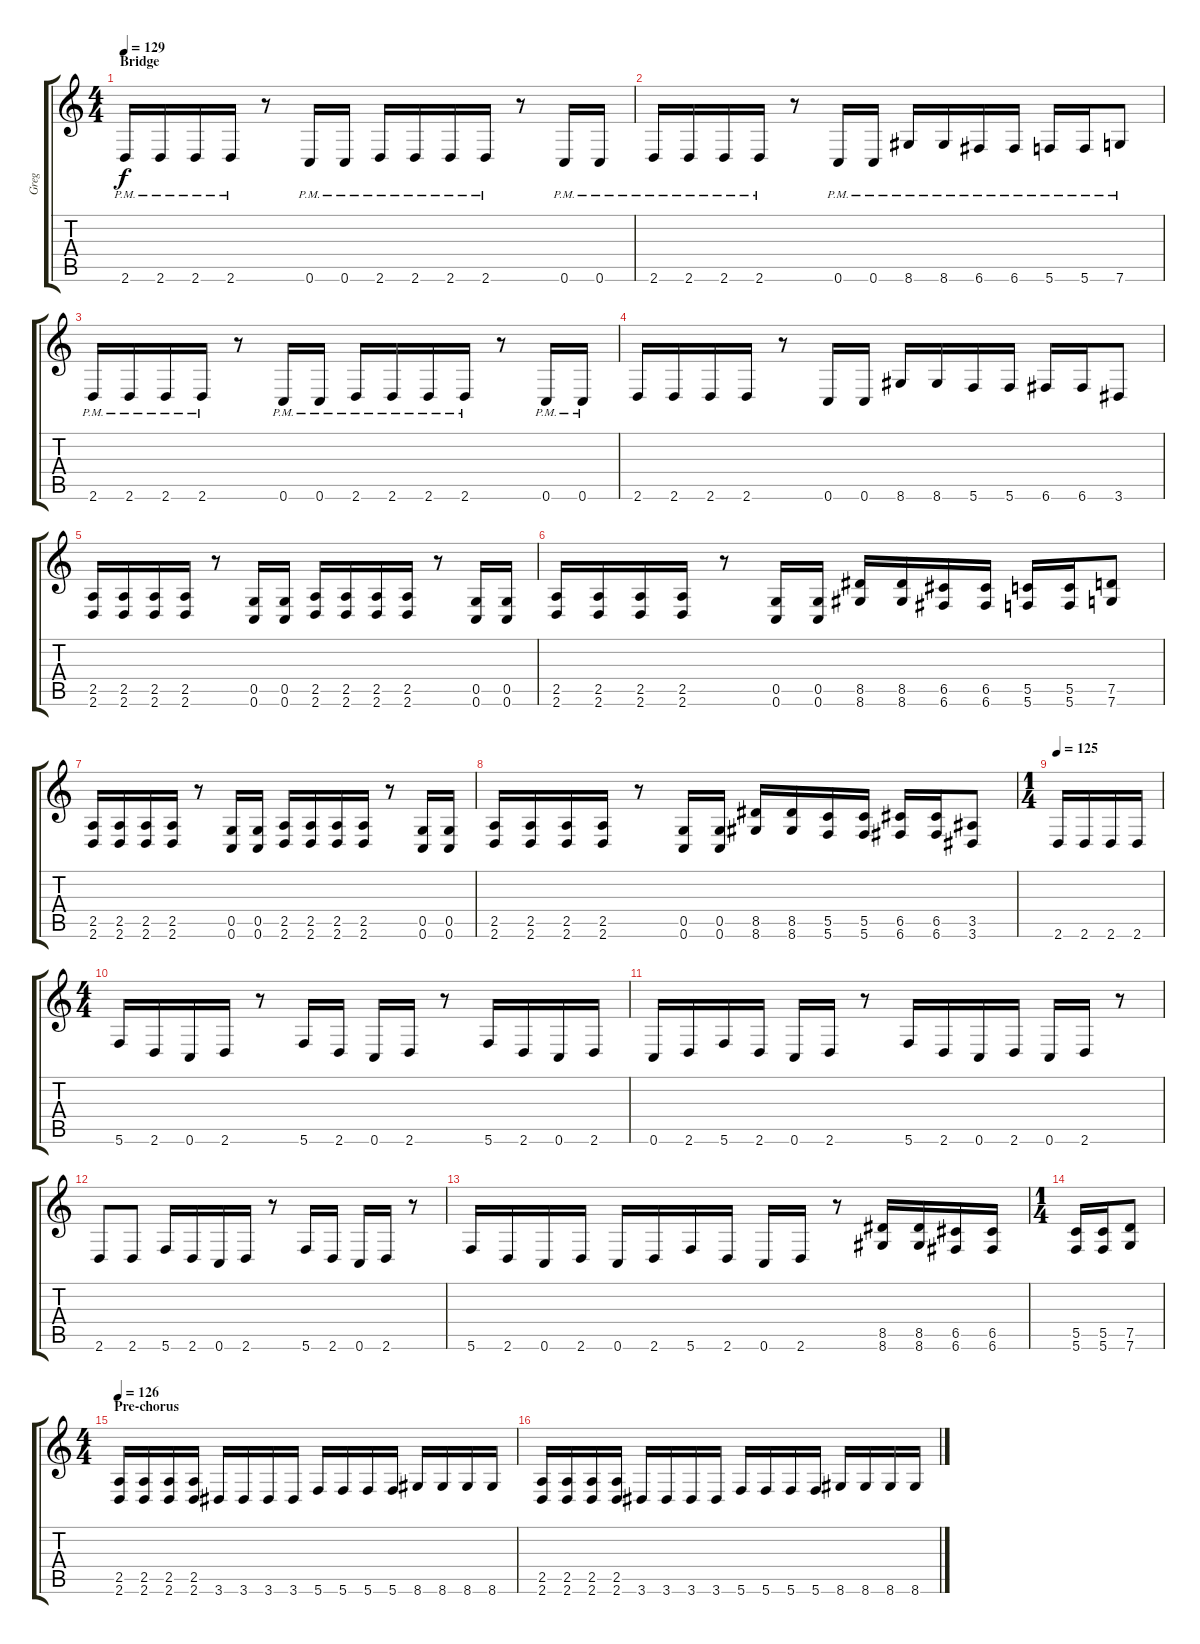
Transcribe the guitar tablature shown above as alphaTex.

\track ("Greg" "Greg") {instrument distortionguitar}
\staff {score tabs}
\tuning (D4 A3 F3 C3 G2 C2) {hide}
\ts (4 4)
\section ("" "Bridge")
\tempo 129
\clef g2
\ks c
2.6{pm}.16{dy f} 2.6{pm}.16 2.6{pm}.16 2.6{pm}.16 r.8 0.6{pm}.16 0.6{pm}.16 2.6{pm}.16 2.6{pm}.16 2.6{pm}.16 2.6{pm}.16 r.8 0.6{pm}.16 0.6{pm}.16 |
2.6{pm}.16 2.6{pm}.16 2.6{pm}.16 2.6{pm}.16 r.8 0.6{pm}.16 0.6{pm}.16 8.6{pm}.16 8.6{pm}.16 6.6{pm}.16 6.6{pm}.16 5.6{pm}.16 5.6{pm}.16 7.6{pm}.8 |
2.6{pm}.16 2.6{pm}.16 2.6{pm}.16 2.6{pm}.16 r.8 0.6{pm}.16 0.6{pm}.16 2.6{pm}.16 2.6{pm}.16 2.6{pm}.16 2.6{pm}.16 r.8 0.6{pm}.16 0.6{pm}.16 |
2.6.16 2.6.16 2.6.16 2.6.16 r.8 0.6.16 0.6.16 8.6.16 8.6.16 5.6.16 5.6.16 6.6.16 6.6.16 3.6.8 |
(2.5 2.6).16 (2.5 2.6).16 (2.5 2.6).16 (2.5 2.6).16 r.8 (0.5 0.6).16 (0.5 0.6).16 (2.5 2.6).16 (2.5 2.6).16 (2.5 2.6).16 (2.5 2.6).16 r.8 (0.5 0.6).16 (0.5 0.6).16 |
(2.5 2.6).16 (2.5 2.6).16 (2.5 2.6).16 (2.5 2.6).16 r.8 (0.5 0.6).16 (0.5 0.6).16 (8.5 8.6).16 (8.5 8.6).16 (6.5 6.6).16 (6.5 6.6).16 (5.5 5.6).16 (5.5 5.6).16 (7.5 7.6).8 |
(2.5 2.6).16 (2.5 2.6).16 (2.5 2.6).16 (2.5 2.6).16 r.8 (0.5 0.6).16 (0.5 0.6).16 (2.5 2.6).16 (2.5 2.6).16 (2.5 2.6).16 (2.5 2.6).16 r.8 (0.5 0.6).16 (0.5 0.6).16 |
(2.5 2.6).16 (2.5 2.6).16 (2.5 2.6).16 (2.5 2.6).16 r.8 (0.5 0.6).16 (0.5 0.6).16 (8.5 8.6).16 (8.5 8.6).16 (5.5 5.6).16 (5.5 5.6).16 (6.5 6.6).16 (6.5 6.6).16 (3.5 3.6).8 |
\ts (1 4)
\tempo 125
2.6.16 2.6.16 2.6.16 2.6.16 |
\ts (4 4)
5.6.16 2.6.16 0.6.16 2.6.16 r.8 5.6.16 2.6.16 0.6.16 2.6.16 r.8 5.6.16 2.6.16 0.6.16 2.6.16 |
0.6.16 2.6.16 5.6.16 2.6.16 0.6.16 2.6.16 r.8 5.6.16 2.6.16 0.6.16 2.6.16 0.6.16 2.6.16 r.8 |
2.6.8 2.6.8 5.6.16 2.6.16 0.6.16 2.6.16 r.8 5.6.16 2.6.16 0.6.16 2.6.16 r.8 |
5.6.16 2.6.16 0.6.16 2.6.16 0.6.16 2.6.16 5.6.16 2.6.16 0.6.16 2.6.16 r.8 (8.5 8.6).16 (8.5 8.6).16 (6.5 6.6).16 (6.5 6.6).16 |
\ts (1 4)
(5.5 5.6).16 (5.5 5.6).16 (7.5 7.6).8 |
\ts (4 4)
\section ("" "Pre-chorus")
\tempo 126
(2.5 2.6).16 (2.5 2.6).16 (2.5 2.6).16 (2.5 2.6).16 3.6.16 3.6.16 3.6.16 3.6.16 5.6.16 5.6.16 5.6.16 5.6.16 8.6.16 8.6.16 8.6.16 8.6.16 |
(2.5 2.6).16 (2.5 2.6).16 (2.5 2.6).16 (2.5 2.6).16 3.6.16 3.6.16 3.6.16 3.6.16 5.6.16 5.6.16 5.6.16 5.6.16 8.6.16 8.6.16 8.6.16 8.6.16
